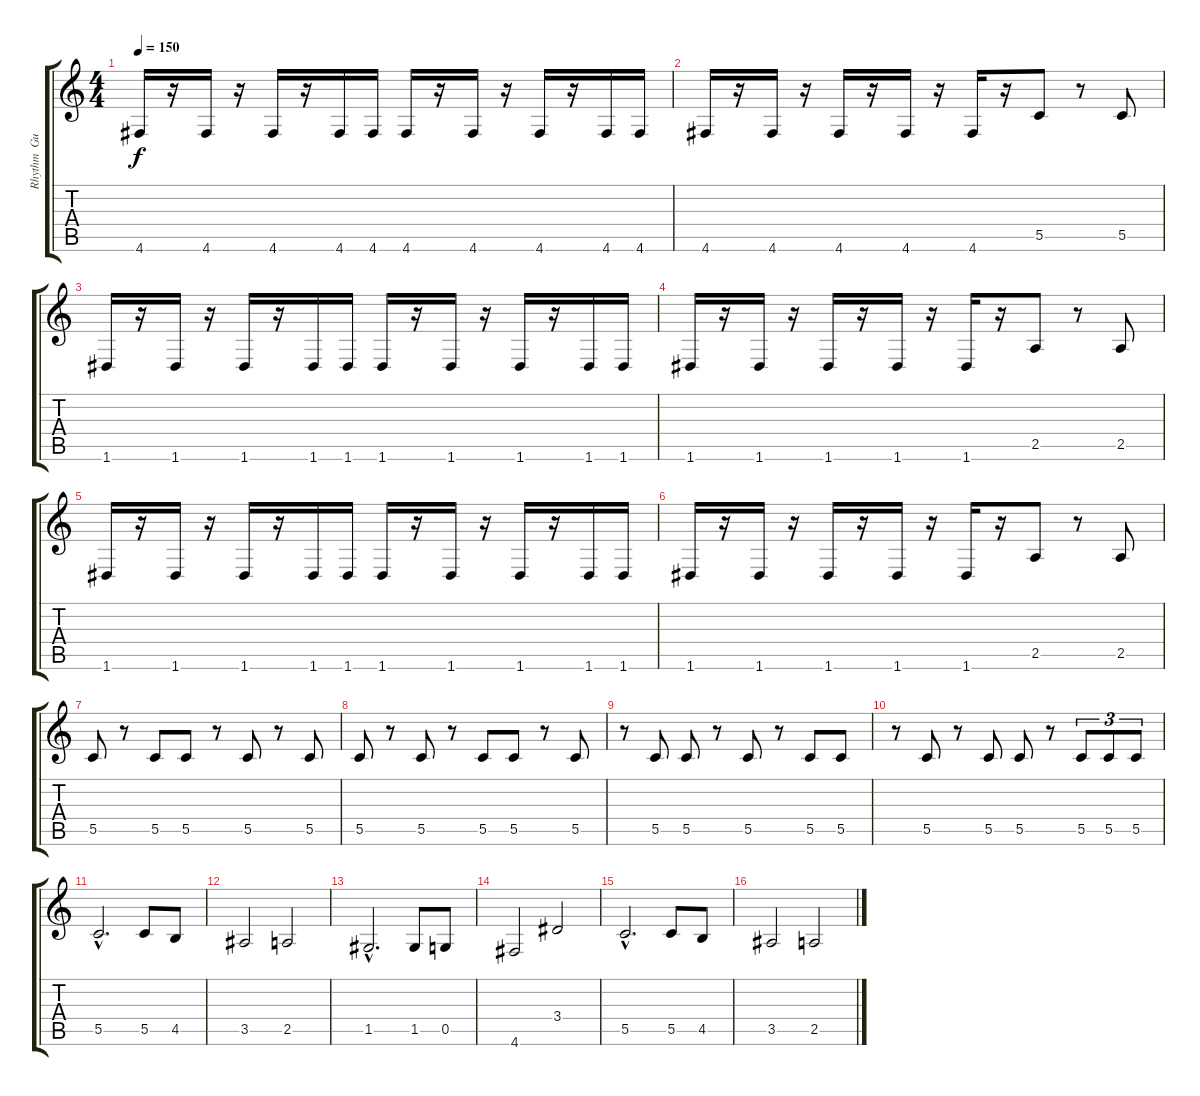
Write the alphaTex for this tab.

\track ("Rhythm  Guitar" "Rhythm  Gu") {instrument overdrivenguitar}
\staff {score tabs}
\tuning (D4 A3 F3 C3 G2 D2) {hide}
\ts (4 4)
\tempo 150
\clef g2
\ks c
4.6.16{dy f} r.16 4.6.16 r.16 4.6.16 r.16 4.6.16 4.6.16 4.6.16 r.16 4.6.16 r.16 4.6.16 r.16 4.6.16 4.6.16 |
4.6.16 r.16 4.6.16 r.16 4.6.16 r.16 4.6.16 r.16 4.6.16 r.16 5.5.8 r.8 5.5.8 |
1.6.16 r.16 1.6.16 r.16 1.6.16 r.16 1.6.16 1.6.16 1.6.16 r.16 1.6.16 r.16 1.6.16 r.16 1.6.16 1.6.16 |
1.6.16 r.16 1.6.16 r.16 1.6.16 r.16 1.6.16 r.16 1.6.16 r.16 2.5.8 r.8 2.5.8 |
1.6.16 r.16 1.6.16 r.16 1.6.16 r.16 1.6.16 1.6.16 1.6.16 r.16 1.6.16 r.16 1.6.16 r.16 1.6.16 1.6.16 |
1.6.16 r.16 1.6.16 r.16 1.6.16 r.16 1.6.16 r.16 1.6.16 r.16 2.5.8 r.8 2.5.8 |
5.5.8 r.8 5.5.8 5.5.8 r.8 5.5.8 r.8 5.5.8 |
5.5.8 r.8 5.5.8 r.8 5.5.8 5.5.8 r.8 5.5.8 |
r.8 5.5.8 5.5.8 r.8 5.5.8 r.8 5.5.8 5.5.8 |
r.8 5.5.8 r.8 5.5.8 5.5.8 r.8 5.5.8{tu (3 2)} 5.5.8{tu (3 2)} 5.5.8{tu (3 2)} |
5.5{hac}.2{d} 5.5.8 4.5.8 |
3.5.2 2.5.2 |
1.5{hac}.2{d} 1.5.8 0.5.8 |
4.6.2 3.4.2 |
5.5{hac}.2{d} 5.5.8 4.5.8 |
3.5.2 2.5.2
